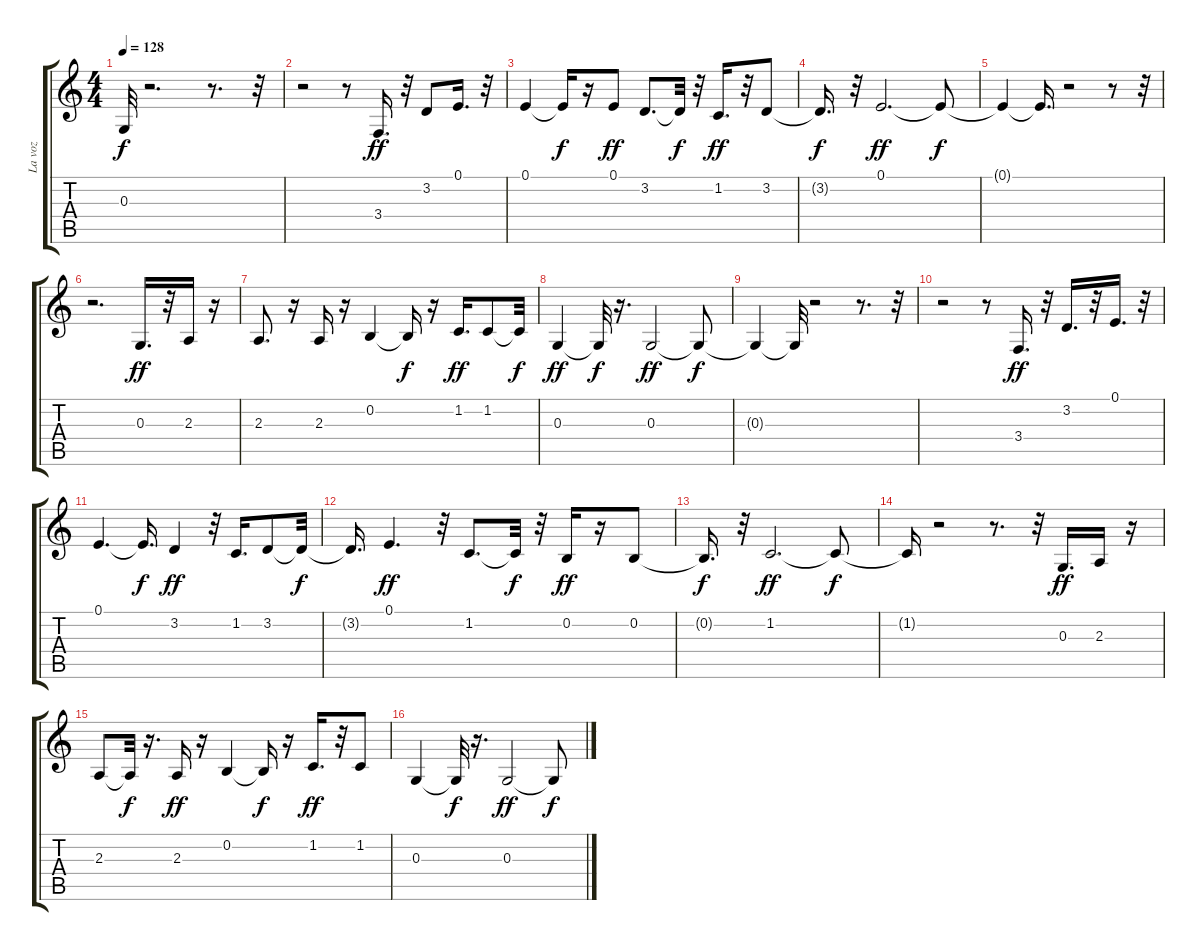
\track ("La voz" "La voz") {instrument altosax}
\staff {score tabs}
\tuning (E4 B3 G3 D3 A2 E2) {hide}
\ts (4 4)
\tempo 128
\clef g2
\ks c
0.3{t}.32{dy f} r.2{d} r.8{d} r.32 |
r.2 r.8 3.4.16{d dy ff} r.32 3.2.8 0.1.16{d} r.32 |
0.1.4 0.1{t}.16{dy f} r.16 0.1.8{dy ff} 3.2.8{d} 3.2{t}.32{dy f} r.32 1.2.16{d dy ff} r.32 3.2.8 |
3.2{t}.16{d dy f} r.32 0.1.2{d dy ff} 0.1{t}.8{dy f} |
0.1{t}.4 0.1{t}.16{d} r.2 r.8 r.32 |
r.2{d} 0.3.16{d dy ff} r.32 2.3.16 r.16 |
2.3.8{d} r.16 2.3.16 r.16 0.2.4 0.2{t}.16{dy f} r.16 1.2.16{d dy ff} 1.2.8 1.2{t}.32{dy f} |
0.3.4{dy ff} 0.3{t}.32{dy f} r.16{d} 0.3.2{dy ff} 0.3{t}.8{dy f} |
0.3{t}.4 0.3{t}.32 r.2 r.8{d} r.32 |
r.2 r.8 3.4.16{d dy ff} r.32 3.2.16{d} r.32 0.1.16{d} r.32 |
0.1.4{d} 0.1{t}.16{d dy f} 3.2.4{dy ff} r.32 1.2.16{d} 3.2.8 3.2{t}.32{dy f} |
3.2{t}.16{d} 0.1.4{d dy ff} r.32 1.2.8{d} 1.2{t}.32{dy f} r.32 0.2.16{dy ff} r.16 0.2.8 |
0.2{t}.16{d dy f} r.32 1.2.2{d dy ff} 1.2{t}.8{dy f} |
1.2{t}.16 r.2 r.8{d} r.32 0.3.16{d dy ff} 2.3.16 r.16 |
2.3.8 2.3{t}.32{dy f} r.16{d} 2.3.16{dy ff} r.16 0.2.4 0.2{t}.16{dy f} r.16 1.2.16{d dy ff} r.32 1.2.8 |
0.3.4 0.3{t}.32{dy f} r.16{d} 0.3.2{dy ff} 0.3{t}.8{dy f}
